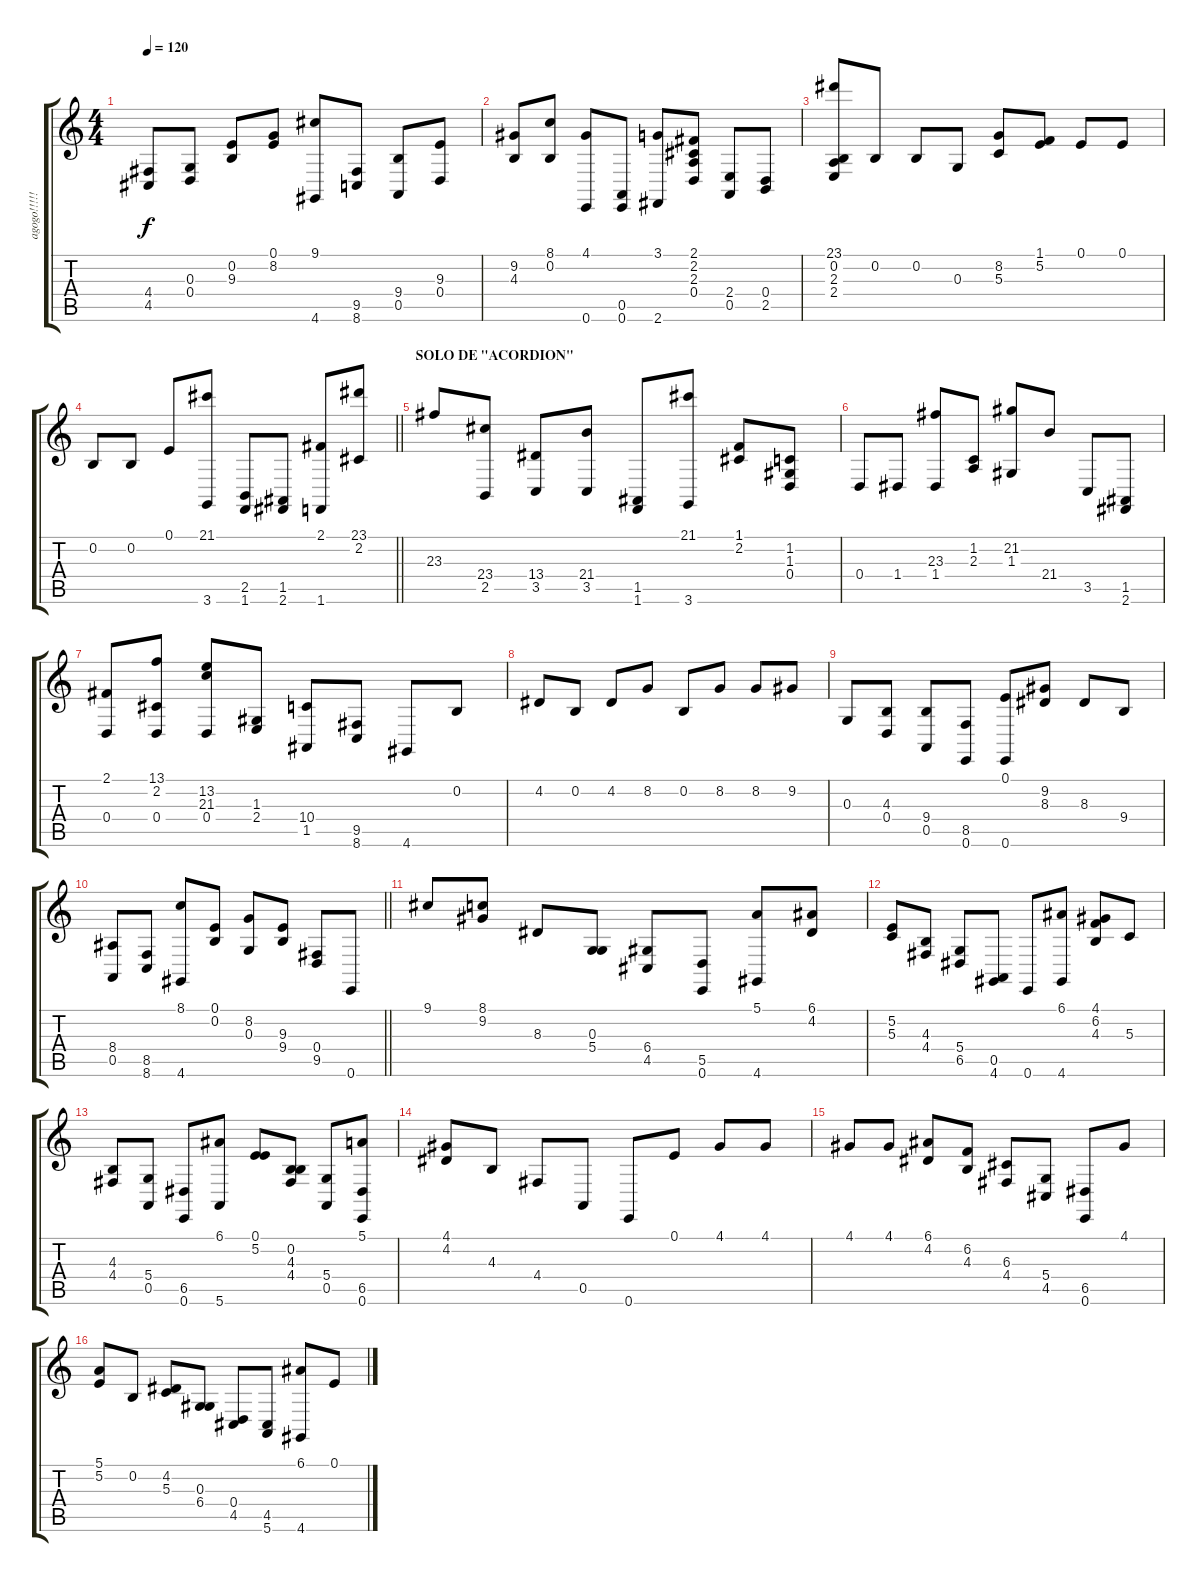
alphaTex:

\track ("agogo!!!!!!!" "agogo!!!!!") {instrument agogo}
\staff {score tabs}
\tuning (E4 B3 G3 D3 A2 E2) {hide}
\ts (4 4)
\tempo 120
\clef g2
\ks c
(4.4 4.5).8{dy f} (0.3 0.4).8 (0.2 9.3).8 (0.1 8.2).8 (9.1 4.6).8 (9.5 8.6).8 (9.4 0.5).8 (9.3 0.4).8 |
(9.2 4.3).8 (8.1 0.2).8 (4.1 0.6).8 (0.5 0.6).8 (3.1 2.6).8 (2.1 2.2 2.3 0.4).8 (2.4 0.5).8 (0.4 2.5).8 |
(23.1 0.2 2.3 2.4).8 0.2.8 0.2.8 0.3.8 (8.2 5.3).8 (1.1 5.2).8 0.1.8 0.1.8 |
\barLineRight lightlight
0.2.8 0.2.8 0.1.8 (21.1 3.6).8 (2.5 1.6).8 (1.5 2.6).8 (2.1 1.6).8 (23.1 2.2).8 |
\section ("" "SOLO DE \"ACORDION\"")
23.3.8 (23.4 2.5).8 (13.4 3.5).8 (21.4 3.5).8 (1.5 1.6).8 (21.1 3.6).8 (1.1 2.2).8 (1.2 1.3 0.4).8 |
0.4.8 1.4.8 (23.3 1.4).8 (1.2 2.3).8 (21.2 1.3).8 21.4.8 3.5.8 (1.5 2.6).8 |
(2.1 0.4).8 (13.1 2.2 0.4).8 (13.2 21.3 0.4).8 (1.3 2.4).8 (10.4 1.5).8 (9.5 8.6).8 4.6.8 0.2.8 |
4.2.8 0.2.8 4.2.8 8.2.8 0.2.8 8.2.8 8.2.8 9.2.8 |
0.3.8 (4.3 0.4).8 (9.4 0.5).8 (8.5 0.6).8 (0.1 0.6).8 (9.2 8.3).8 8.3.8 9.4.8 |
\barLineRight lightlight
(8.4 0.5).8 (8.5 8.6).8 (8.1 4.6).8 (0.1 0.2).8 (8.2 0.3).8 (9.3 9.4).8 (0.4 9.5).8 0.6.8 |
9.1.8 (8.1 9.2).8 8.3.8 (0.3 5.4).8 (6.4 4.5).8 (5.5 0.6).8 (5.1 4.6).8 (6.1 4.2).8 |
(5.2 5.3).8 (4.3 4.4).8 (5.4 6.5).8 (0.5 4.6).8 0.6.8 (6.1 4.6).8 (4.1 6.2 4.3).8 5.3.8 |
(4.3 4.4).8 (5.4 0.5).8 (6.5 0.6).8 (6.1 5.6).8 (0.1 5.2).8 (0.2 4.3 4.4).8 (5.4 0.5).8 (5.1 6.5 0.6).8 |
(4.1 4.2).8 4.3.8 4.4.8 0.5.8 0.6.8 0.1.8 4.1.8 4.1.8 |
4.1.8 4.1.8 (6.1 4.2).8 (6.2 4.3).8 (6.3 4.4).8 (5.4 4.5).8 (6.5 0.6).8 4.1.8 |
(5.1 5.2).8 0.2.8 (4.2 5.3).8 (0.3 6.4).8 (0.4 4.5).8 (4.5 5.6).8 (6.1 4.6).8 0.1.8
